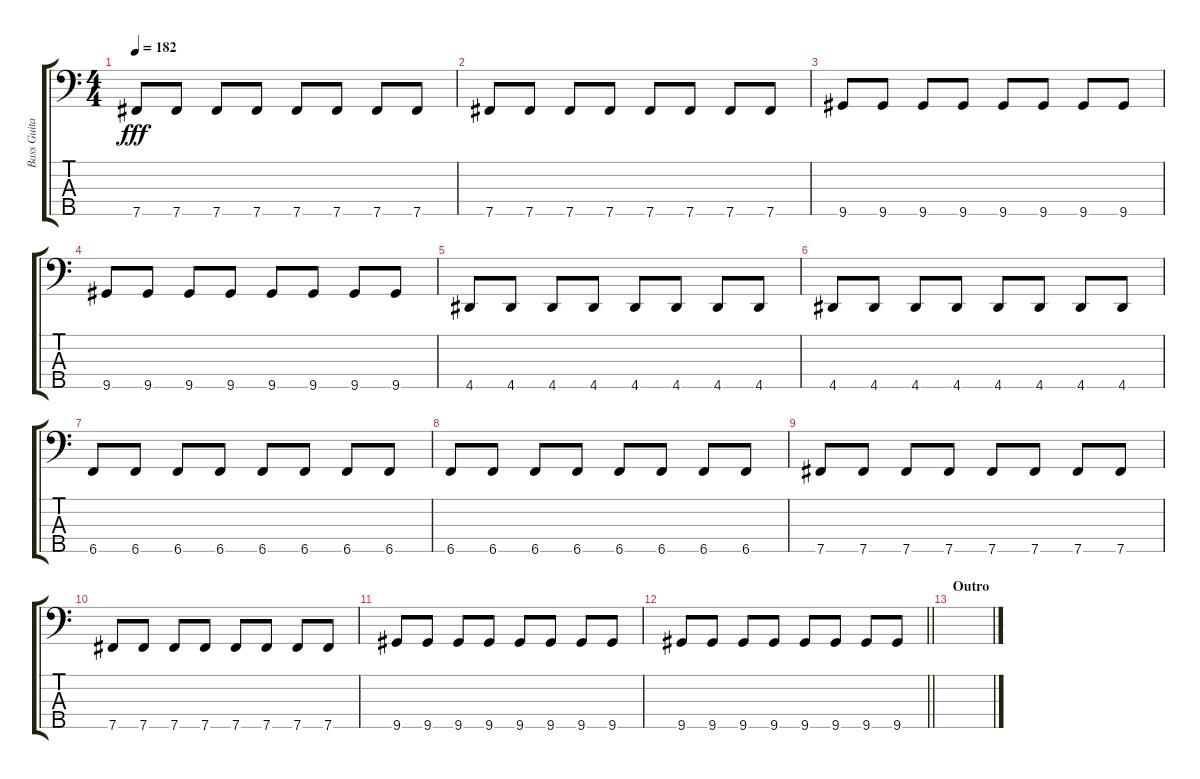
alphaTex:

\track ("Bass Guitar" "Bass Guita") {instrument electricbasspick}
\staff {score tabs}
\tuning (G2 D2 A1 E1 B0) {hide}
\ts (4 4)
\tempo 182
\clef f4
\ks c
7.5.8{dy fff} 7.5.8 7.5.8 7.5.8 7.5.8 7.5.8 7.5.8 7.5.8 |
7.5.8 7.5.8 7.5.8 7.5.8 7.5.8 7.5.8 7.5.8 7.5.8 |
9.5.8 9.5.8 9.5.8 9.5.8 9.5.8 9.5.8 9.5.8 9.5.8 |
9.5.8 9.5.8 9.5.8 9.5.8 9.5.8 9.5.8 9.5.8 9.5.8 |
4.5.8 4.5.8 4.5.8 4.5.8 4.5.8 4.5.8 4.5.8 4.5.8 |
4.5.8 4.5.8 4.5.8 4.5.8 4.5.8 4.5.8 4.5.8 4.5.8 |
6.5.8 6.5.8 6.5.8 6.5.8 6.5.8 6.5.8 6.5.8 6.5.8 |
6.5.8 6.5.8 6.5.8 6.5.8 6.5.8 6.5.8 6.5.8 6.5.8 |
7.5.8 7.5.8 7.5.8 7.5.8 7.5.8 7.5.8 7.5.8 7.5.8 |
7.5.8 7.5.8 7.5.8 7.5.8 7.5.8 7.5.8 7.5.8 7.5.8 |
9.5.8 9.5.8 9.5.8 9.5.8 9.5.8 9.5.8 9.5.8 9.5.8 |
\barLineRight lightlight
9.5.8 9.5.8 9.5.8 9.5.8 9.5.8 9.5.8 9.5.8 9.5.8 |
\section ("" "Outro")
